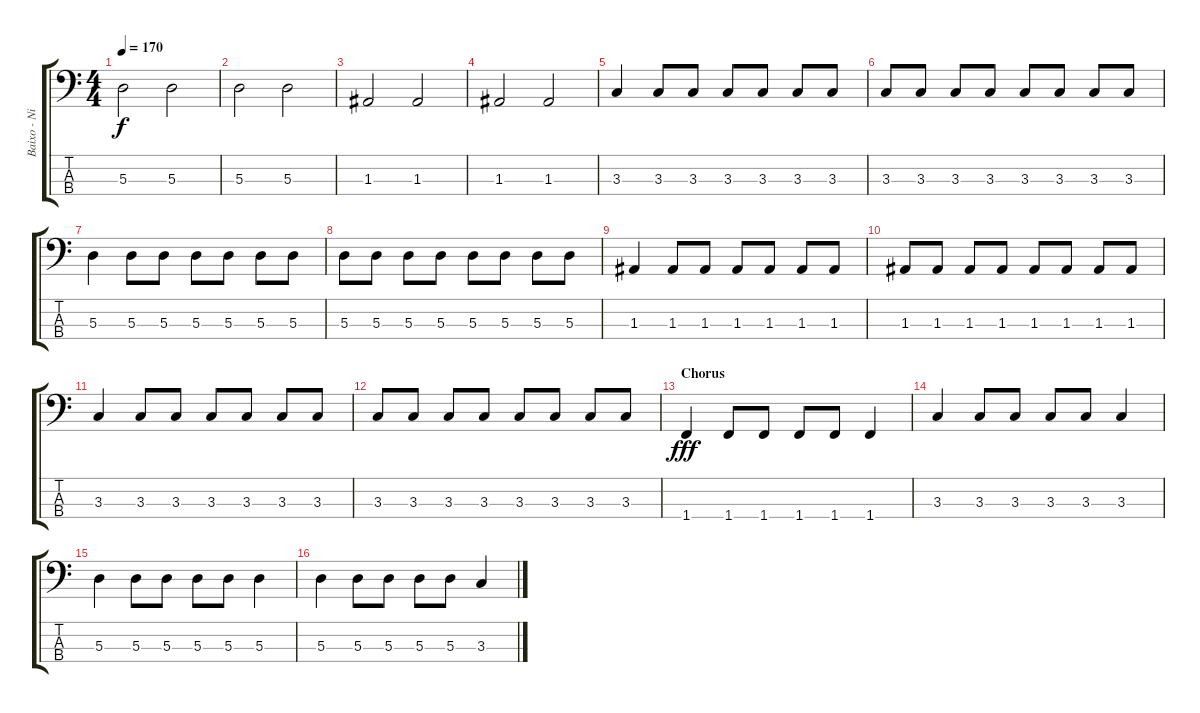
\track ("Baixo - Nikola" "Baixo - Ni") {instrument electricbasspick}
\staff {score tabs}
\tuning (G2 D2 A1 E1) {hide}
\ts (4 4)
\tempo 170
\clef f4
\ks c
5.3.2{dy f} 5.3.2 |
5.3.2 5.3.2 |
1.3.2 1.3.2 |
1.3.2 1.3.2 |
3.3.4 3.3.8 3.3.8 3.3.8 3.3.8 3.3.8 3.3.8 |
3.3.8 3.3.8 3.3.8 3.3.8 3.3.8 3.3.8 3.3.8 3.3.8 |
5.3.4 5.3.8 5.3.8 5.3.8 5.3.8 5.3.8 5.3.8 |
5.3.8 5.3.8 5.3.8 5.3.8 5.3.8 5.3.8 5.3.8 5.3.8 |
1.3.4 1.3.8 1.3.8 1.3.8 1.3.8 1.3.8 1.3.8 |
1.3.8 1.3.8 1.3.8 1.3.8 1.3.8 1.3.8 1.3.8 1.3.8 |
3.3.4 3.3.8 3.3.8 3.3.8 3.3.8 3.3.8 3.3.8 |
3.3.8 3.3.8 3.3.8 3.3.8 3.3.8 3.3.8 3.3.8 3.3.8 |
\section ("" "Chorus")
1.4.4{dy fff} 1.4.8 1.4.8 1.4.8 1.4.8 1.4.4 |
3.3.4 3.3.8 3.3.8 3.3.8 3.3.8 3.3.4 |
5.3.4 5.3.8 5.3.8 5.3.8 5.3.8 5.3.4 |
5.3.4 5.3.8 5.3.8 5.3.8 5.3.8 3.3.4
